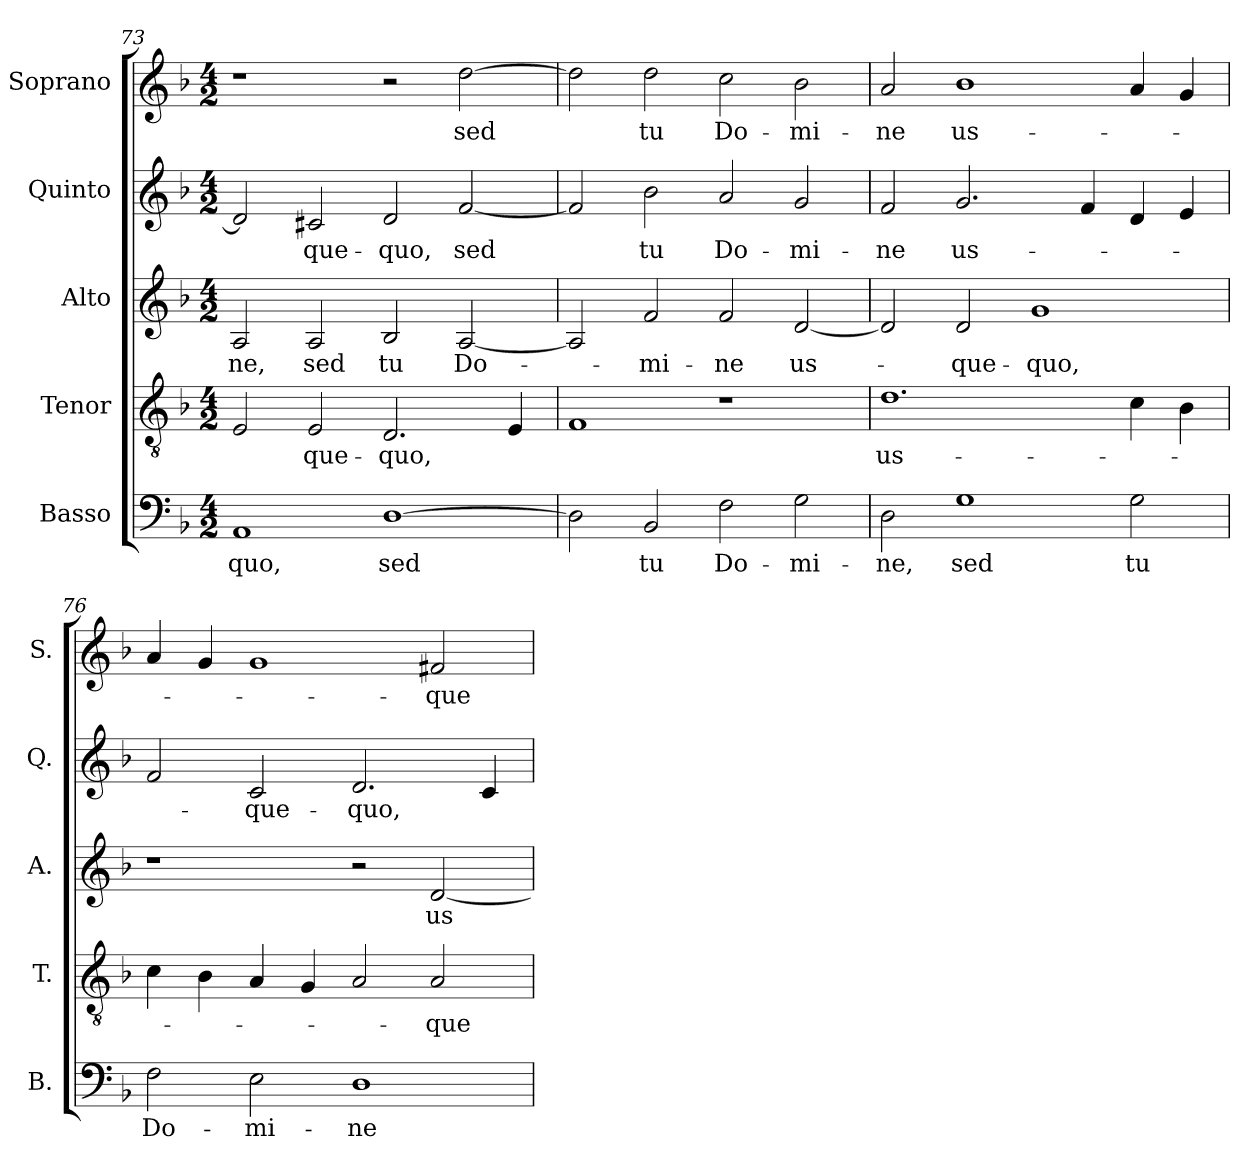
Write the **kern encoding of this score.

**kern	**text	**kern	**text	**kern	**text	**kern	**text	**kern	**text
*part5	*part5	*part4	*part4	*part3	*part3	*part2	*part2	*part1	*part1
*staff5	*staff5	*staff4	*staff4	*staff3	*staff3	*staff2	*staff2	*staff1	*staff1
*I"Basso	*	*I"Tenor	*	*I"Alto	*	*I"Quinto	*	*I"Soprano	*
*I'B.	*	*I'T.	*	*I'A.	*	*I'Q.	*	*I'S.	*
*clefF4	*	*clefGv2	*	*clefG2	*	*clefG2	*	*clefG2	*
*	*	*ITrd7c12	*	*	*	*	*	*	*
*k[b-]	*	*k[b-]	*	*k[b-]	*	*k[b-]	*	*k[b-]	*
*F:	*	*F:	*	*F:	*	*F:	*	*F:	*
*M4/2	*	*M4/2	*	*M4/2	*	*M4/2	*	*M4/2	*
=73	=73	=73	=73	=73	=73	=73	=73	=73	=73
!	!LO:LY:b:color=#000000	!	!	!	!	!	!	!	!
!	!	!	!	!	!LO:LY:b:color=#000000	!	!	!	!
1AAi	-quo,	2EEi/	.	2Ai/	-ne,	2di/]	.	1r	.
!	!	!	!LO:LY:b:color=#000000	!	!	!	!	!	!
!	!	!	!	!	!LO:LY:b:color=#000000	!	!	!	!
!	!	!	!	!	!	!	!LO:LY:b:color=#000000	!	!
.	.	2EEi/	-que-	2Ai/	sed	2c#Xi/	-que-	.	.
!	!LO:LY:b:color=#000000	!	!	!	!	!	!	!	!
!	!	!	!LO:LY:b:color=#000000	!	!	!	!	!	!
!	!	!	!	!	!LO:LY:b:color=#000000	!	!	!	!
!	!	!	!	!	!	!	!LO:LY:b:color=#000000	!	!
[1Di	sed	2.DDi/	-quo,	2B-i/	tu	2di/	-quo,	2r	.
!	!	!	!	!	!LO:LY:b:color=#000000	!	!	!	!
!	!	!	!	!	!	!	!LO:LY:b:color=#000000	!	!
!	!	!	!	!	!	!	!	!	!LO:LY:b:color=#000000
.	.	.	.	[2Ai/	Do-	[2fi/	sed	[2ddi\	sed
.	.	4EEi/	.	.	.	.	.	.	.
!!LO:LB:g=z
=74	=74	=74	=74	=74	=74	=74	=74	=74	=74
2Di\]	.	1FFi	.	2Ai/]	.	2fi/]	.	2ddi\]	.
!	!LO:LY:b:color=#000000	!	!	!	!	!	!	!	!
!	!	!	!	!	!LO:LY:b:color=#000000	!	!	!	!
!	!	!	!	!	!	!	!LO:LY:b:color=#000000	!	!
!	!	!	!	!	!	!	!	!	!LO:LY:b:color=#000000
2BB-i/	tu	.	.	2fi/	-mi-	2b-i\	tu	2ddi\	tu
!	!LO:LY:b:color=#000000	!	!	!	!	!	!	!	!
!	!	!	!	!	!LO:LY:b:color=#000000	!	!	!	!
!	!	!	!	!	!	!	!LO:LY:b:color=#000000	!	!
!	!	!	!	!	!	!	!	!	!LO:LY:b:color=#000000
2Fi\	Do-	1r	.	2fi/	-ne	2ai/	Do-	2cci\	Do-
!	!LO:LY:b:color=#000000	!	!	!	!	!	!	!	!
!	!	!	!	!	!LO:LY:b:color=#000000	!	!	!	!
!	!	!	!	!	!	!	!LO:LY:b:color=#000000	!	!
!	!	!	!	!	!	!	!	!	!LO:LY:b:color=#000000
2Gi\	-mi-	.	.	[2di/	us-	2gi/	-mi-	2b-i\	-mi-
=75	=75	=75	=75	=75	=75	=75	=75	=75	=75
!	!LO:LY:b:color=#000000	!	!	!	!	!	!	!	!
!	!	!	!LO:LY:b:color=#000000	!	!	!	!	!	!
!	!	!	!	!	!	!	!LO:LY:b:color=#000000	!	!
!	!	!	!	!	!	!	!	!	!LO:LY:b:color=#000000
2Di\	-ne,	1.Di	us-	2di/]	.	2fi/	-ne	2ai/	-ne
!	!LO:LY:b:color=#000000	!	!	!	!	!	!	!	!
!	!	!	!	!	!LO:LY:b:color=#000000	!	!	!	!
!	!	!	!	!	!	!	!LO:LY:b:color=#000000	!	!
!	!	!	!	!	!	!	!	!	!LO:LY:b:color=#000000
1Gi	sed	.	.	2di/	-que-	2.gi/	us-	1b-i	us-
!	!	!	!	!	!LO:LY:b:color=#000000	!	!	!	!
.	.	.	.	1gi	-quo,	.	.	.	.
.	.	.	.	.	.	4fi/	.	.	.
!	!LO:LY:b:color=#000000	!	!	!	!	!	!	!	!
2Gi\	tu	4Ci\	.	.	.	4di/	.	4ai/	.
.	.	4BB-i\	.	.	.	4ei/	.	4gi/	.
=76	=76	=76	=76	=76	=76	=76	=76	=76	=76
!	!LO:LY:b:color=#000000	!	!	!	!	!	!	!	!
2Fi\	Do-	4Ci\	.	1r	.	2fi/	.	4ai/	.
.	.	4BB-i\	.	.	.	.	.	4gi/	.
!	!LO:LY:b:color=#000000	!	!	!	!	!	!	!	!
!	!	!	!	!	!	!	!LO:LY:b:color=#000000	!	!
2Ei\	-mi-	4AAi/	.	.	.	2ci/	-que-	1gi	.
.	.	4GGi/	.	.	.	.	.	.	.
!	!LO:LY:b:color=#000000	!	!	!	!	!	!	!	!
!	!	!	!	!	!	!	!LO:LY:b:color=#000000	!	!
1Di	-ne	2AAi/	.	2r	.	2.di/	-quo,	.	.
!	!	!	!LO:LY:b:color=#000000	!	!	!	!	!	!
!	!	!	!	!	!LO:LY:b:color=#000000	!	!	!	!
!	!	!	!	!	!	!	!	!	!LO:LY:b:color=#000000
.	.	2AAi/	-que-	[2di/	us-	.	.	2f#Xi/	-que-
.	.	.	.	.	.	4ci/	.	.	.
=	=	=	=	=	=	=	=	=	=
*-	*-	*-	*-	*-	*-	*-	*-	*-	*-
